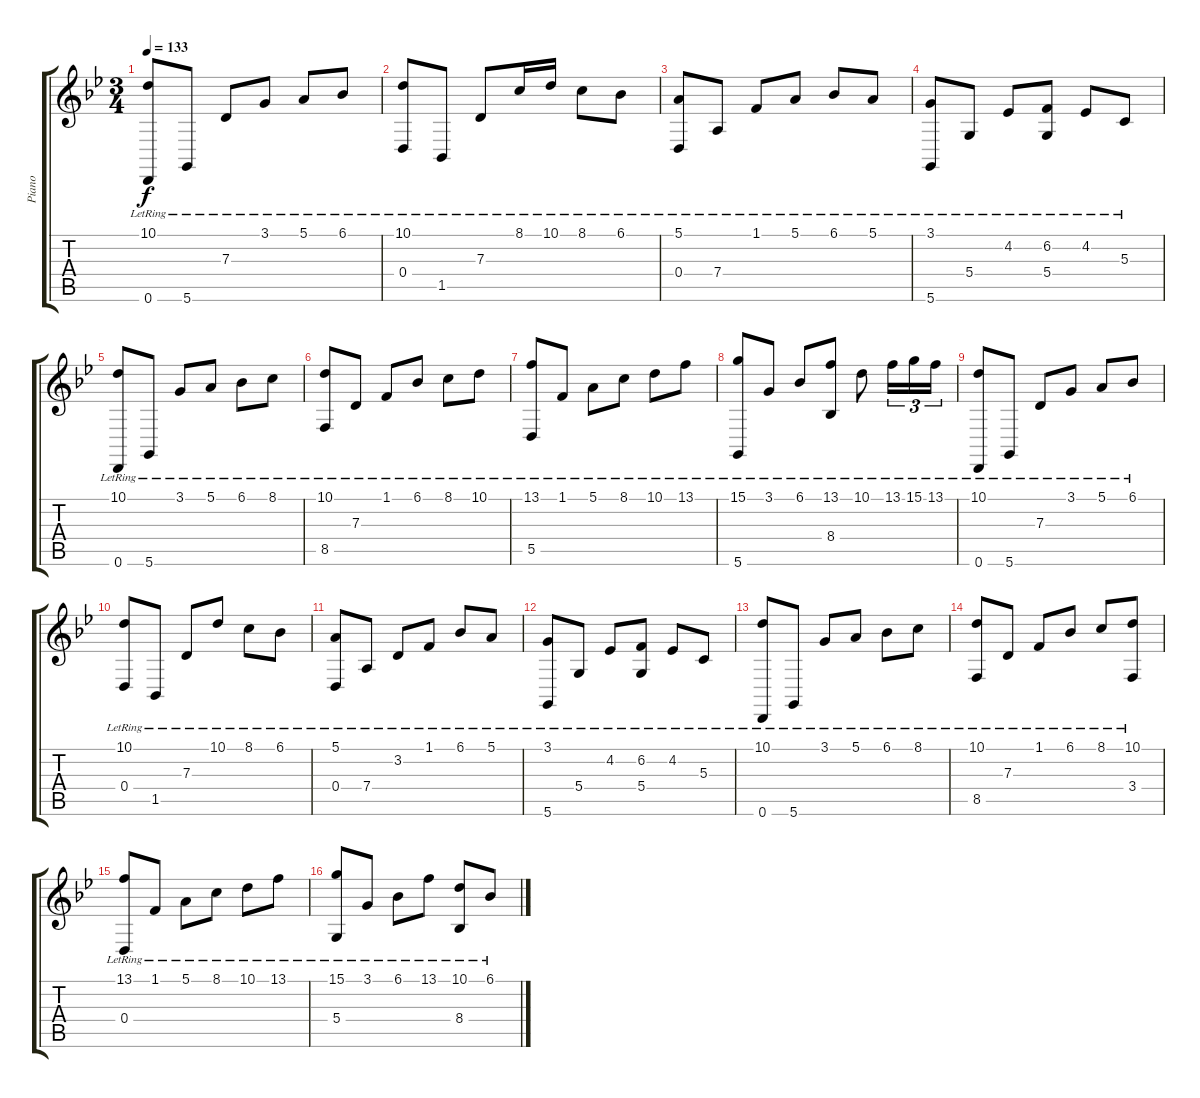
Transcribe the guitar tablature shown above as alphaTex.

\track ("Piano" "Piano") {instrument acousticgrandpiano}
\staff {score tabs}
\tuning (E4 B3 G3 D3 A2 D2) {hide}
\ts (3 4)
\tempo 133
\clef g2
\ks gminor
(10.1{lr} 0.6{lr}).8{dy f} 5.6{lr}.8 7.3{lr}.8 3.1{lr}.8 5.1{lr}.8 6.1{lr}.8 |
(10.1{lr} 0.4{lr}).8 1.5{lr}.8 7.3{lr}.8 8.1{lr}.16 10.1{lr}.16 8.1{lr}.8 6.1{lr}.8 |
(5.1{lr} 0.4{lr}).8 7.4{lr}.8 1.1{lr}.8 5.1{lr}.8 6.1{lr}.8 5.1{lr}.8 |
(3.1{lr} 5.6{lr}).8 5.4{lr}.8 4.2{lr}.8 (6.2{lr} 5.4{lr}).8 4.2{lr}.8 5.3{lr}.8 |
(10.1{lr} 0.6{lr}).8 5.6{lr}.8 3.1{lr}.8 5.1{lr}.8 6.1{lr}.8 8.1{lr}.8 |
(10.1{lr} 8.5{lr}).8 7.3{lr}.8 1.1{lr}.8 6.1{lr}.8 8.1{lr}.8 10.1{lr}.8 |
(13.1{lr} 5.5{lr}).8 1.1{lr}.8 5.1{lr}.8 8.1{lr}.8 10.1{lr}.8 13.1{lr}.8 |
(15.1{lr} 5.6{lr}).8 3.1{lr}.8 6.1{lr}.8 (13.1{lr} 8.4{lr}).8 10.1{lr}.8 13.1{lr}.16{tu (3 2)} 15.1{lr}.16{tu (3 2)} 13.1{lr}.16{tu (3 2)} |
(10.1{lr} 0.6{lr}).8 5.6{lr}.8 7.3{lr}.8 3.1{lr}.8 5.1{lr}.8 6.1{lr}.8 |
(10.1{lr} 0.4{lr}).8 1.5{lr}.8 7.3{lr}.8 10.1{lr}.8 8.1{lr}.8 6.1{lr}.8 |
(5.1{lr} 0.4{lr}).8 7.4{lr}.8 3.2{lr}.8 1.1{lr}.8 6.1{lr}.8 5.1{lr}.8 |
(3.1{lr} 5.6{lr}).8 5.4{lr}.8 4.2{lr}.8 (6.2{lr} 5.4{lr}).8 4.2{lr}.8 5.3{lr}.8 |
(10.1{lr} 0.6{lr}).8 5.6{lr}.8 3.1{lr}.8 5.1{lr}.8 6.1{lr}.8 8.1{lr}.8 |
(10.1{lr} 8.5{lr}).8 7.3{lr}.8 1.1{lr}.8 6.1{lr}.8 8.1{lr}.8 (10.1{lr} 3.4{lr}).8 |
(13.1{lr} 0.4{lr}).8 1.1{lr}.8 5.1{lr}.8 8.1{lr}.8 10.1{lr}.8 13.1{lr}.8 |
(15.1{lr} 5.4{lr}).8 3.1{lr}.8 6.1{lr}.8 13.1{lr}.8 (10.1{lr} 8.4{lr}).8 6.1{lr}.8
